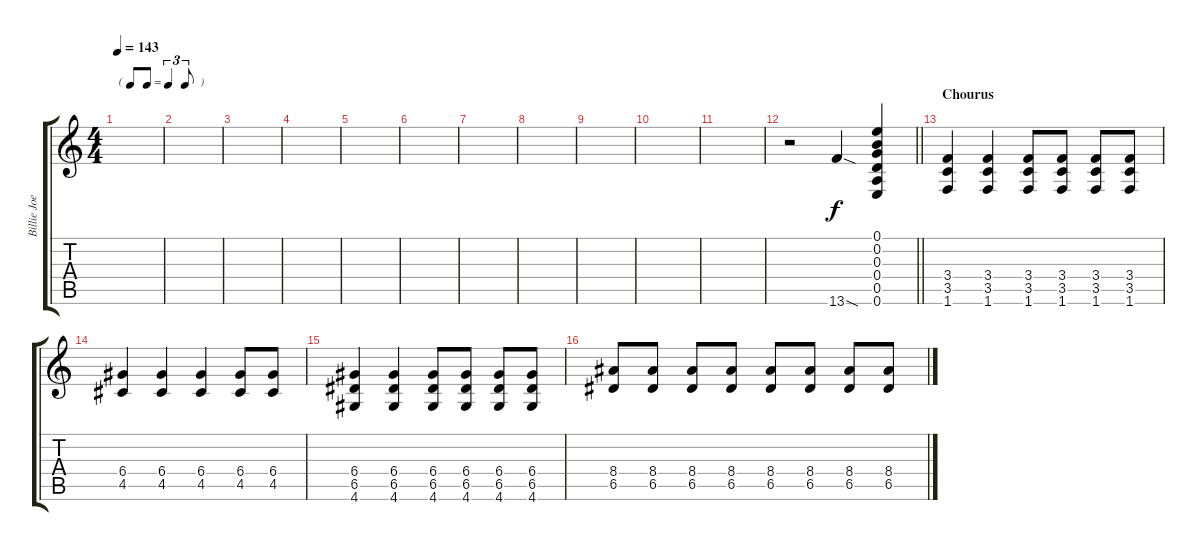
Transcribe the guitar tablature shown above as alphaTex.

\track ("Billie Joe" "Billie Joe") {instrument distortionguitar}
\staff {score tabs}
\tuning (E4 B3 G3 D3 A2 E2) {hide}
\ts (4 4)
\tf triplet8th
\tempo 143
\clef g2
\ks c
|
|
|
|
|
|
|
|
|
|
|
\barLineRight lightlight
r.2 13.6{sod}.4 (0.1 0.2 0.3 0.4 0.5 0.6).4 |
\section ("" "Chourus")
(3.4 3.5 1.6).4 (3.4 3.5 1.6).4 (3.4 3.5 1.6).8 (3.4 3.5 1.6).8 (3.4 3.5 1.6).8 (3.4 3.5 1.6).8 |
(6.4 4.5).4 (6.4 4.5).4 (6.4 4.5).4 (6.4 4.5).8 (6.4 4.5).8 |
(6.4 6.5 4.6).4 (6.4 6.5 4.6).4 (6.4 6.5 4.6).8 (6.4 6.5 4.6).8 (6.4 6.5 4.6).8 (6.4 6.5 4.6).8 |
(8.4 6.5).8 (8.4 6.5).8 (8.4 6.5).8 (8.4 6.5).8 (8.4 6.5).8 (8.4 6.5).8 (8.4 6.5).8 (8.4 6.5).8
